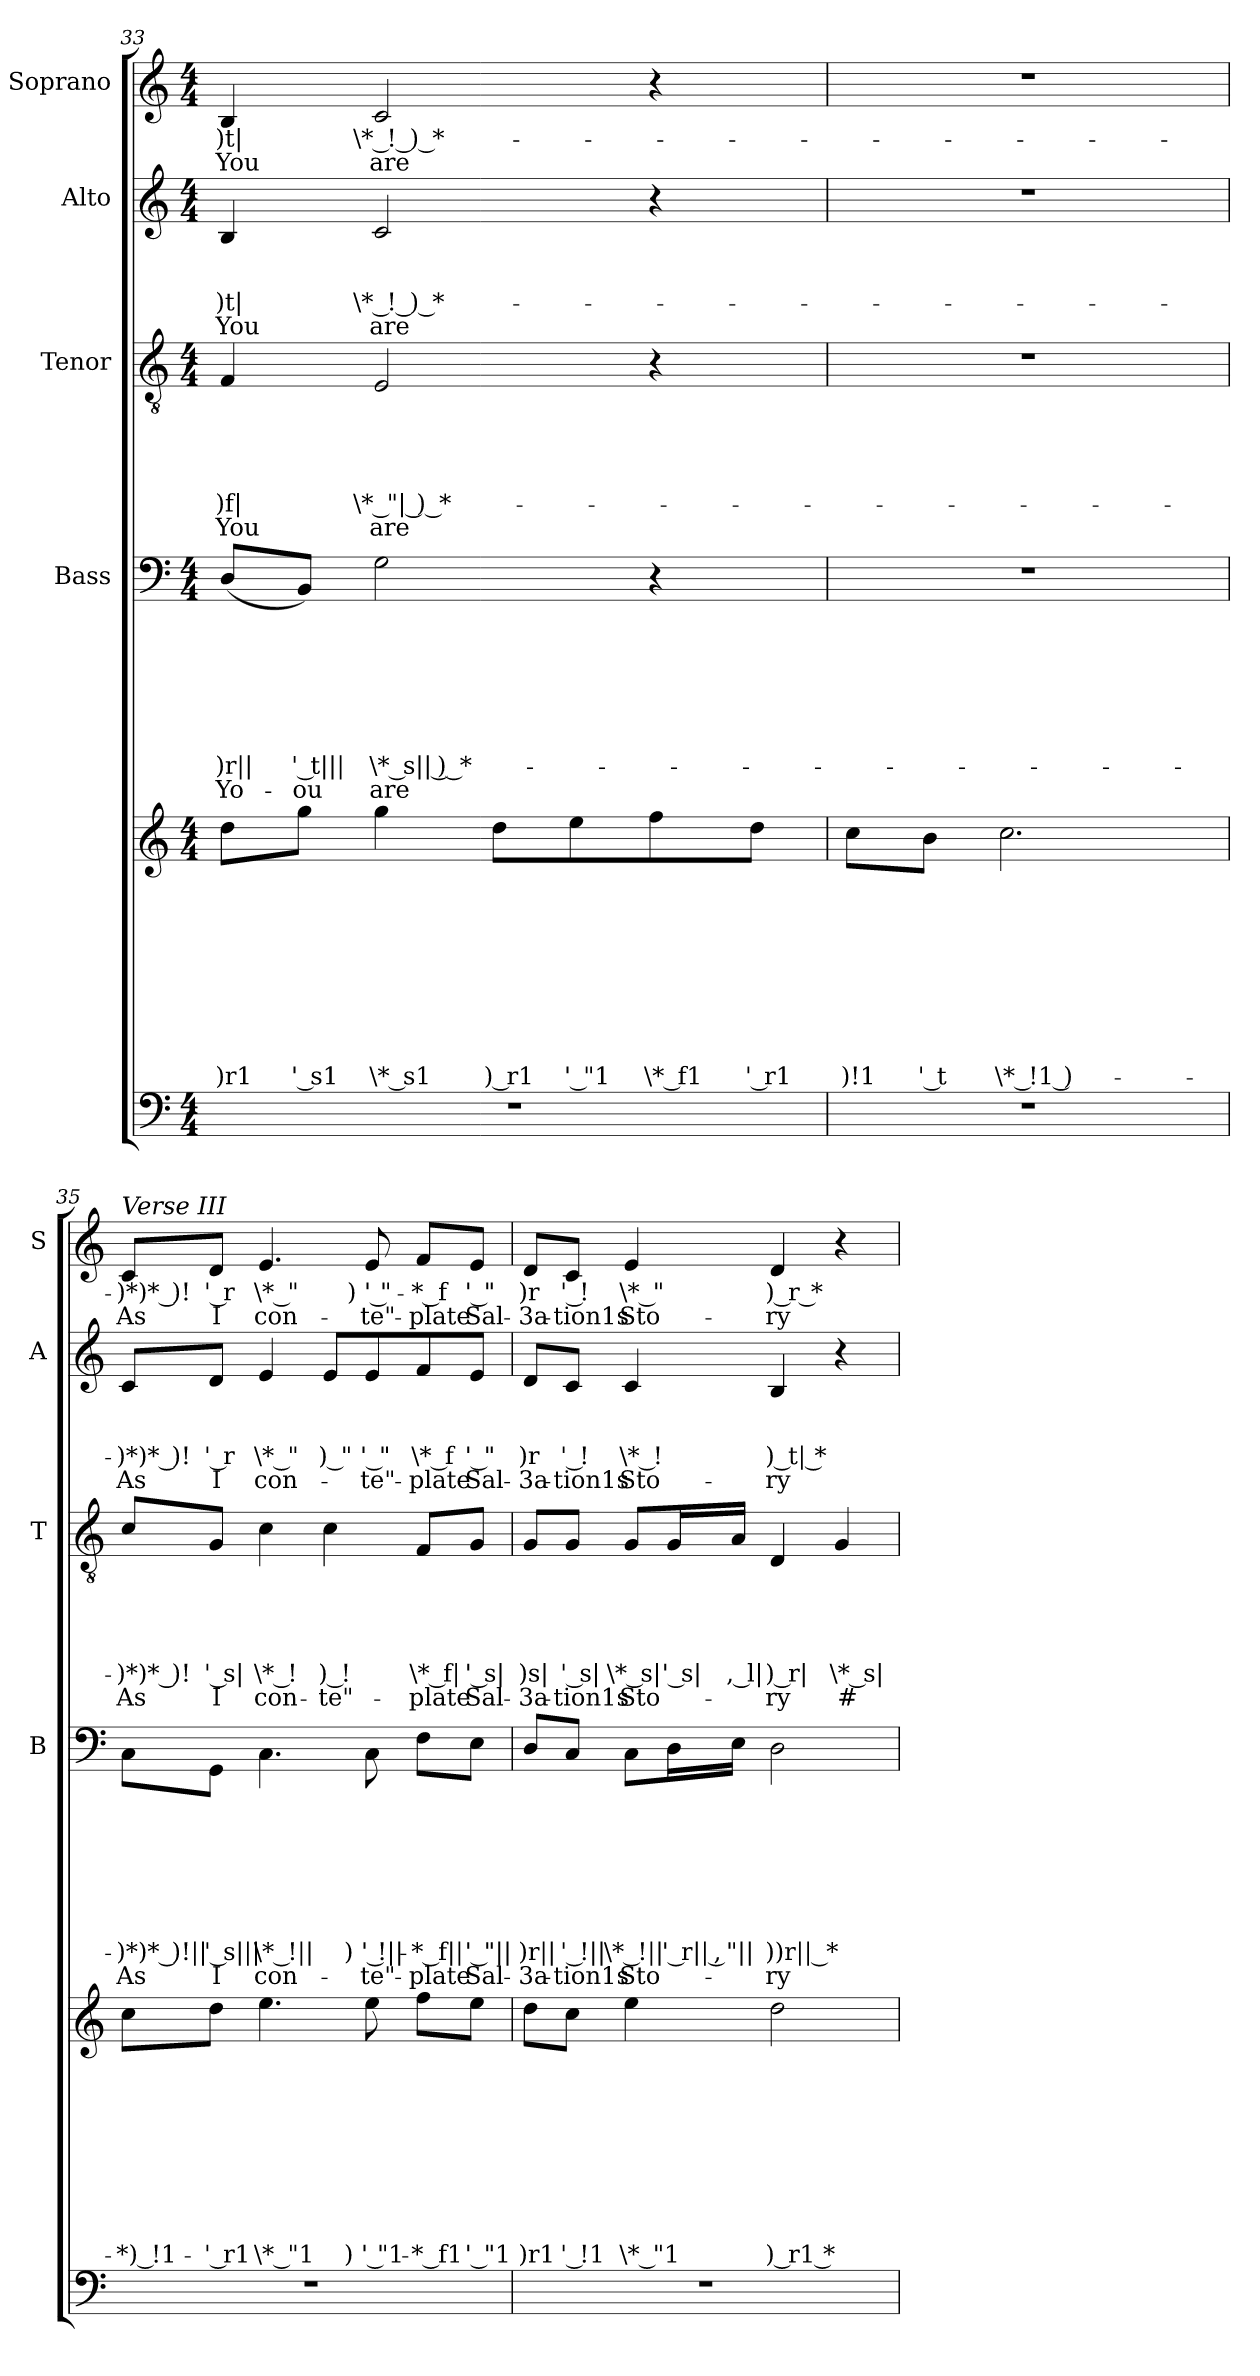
**kern	**kern	**text	**text	**text	**text	**text	**text	**text	**text	**text	**kern	**text	**text	**text	**text	**text	**text	**text	**text	**kern	**text	**text	**text	**text	**text	**text	**kern	**text	**text	**text	**text	**kern	**text	**text
*part5	*part5	*part5	*part5	*part5	*part5	*part5	*part5	*part5	*part5	*part5	*part4	*part4	*part4	*part4	*part4	*part4	*part4	*part4	*part4	*part3	*part3	*part3	*part3	*part3	*part3	*part3	*part2	*part2	*part2	*part2	*part2	*part1	*part1	*part1
*staff6	*staff5	*staff5	*staff5	*staff5	*staff5	*staff5	*staff5	*staff5	*staff5	*staff5	*staff4	*staff4	*staff4	*staff4	*staff4	*staff4	*staff4	*staff4	*staff4	*staff3	*staff3	*staff3	*staff3	*staff3	*staff3	*staff3	*staff2	*staff2	*staff2	*staff2	*staff2	*staff1	*staff1	*staff1
*	*	*	*	*	*	*	*	*	*	*	*I"Bass	*	*	*	*	*	*	*	*	*I"Tenor	*	*	*	*	*	*	*I"Alto	*	*	*	*	*I"Soprano	*	*
*	*	*	*	*	*	*	*	*	*	*	*I'B	*	*	*	*	*	*	*	*	*I'T	*	*	*	*	*	*	*I'A	*	*	*	*	*I'S	*	*
*clefF4	*clefG2	*	*	*	*	*	*	*	*	*	*clefF4	*	*	*	*	*	*	*	*	*clefGv2	*	*	*	*	*	*	*clefG2	*	*	*	*	*clefG2	*	*
*k[]	*k[]	*	*	*	*	*	*	*	*	*	*k[]	*	*	*	*	*	*	*	*	*k[]	*	*	*	*	*	*	*k[]	*	*	*	*	*k[]	*	*
*C:	*C:	*	*	*	*	*	*	*	*	*	*C:	*	*	*	*	*	*	*	*	*C:	*	*	*	*	*	*	*C:	*	*	*	*	*C:	*	*
*M4/4	*M4/4	*	*	*	*	*	*	*	*	*	*M4/4	*	*	*	*	*	*	*	*	*M4/4	*	*	*	*	*	*	*M4/4	*	*	*	*	*M4/4	*	*
=33	=33	=33	=33	=33	=33	=33	=33	=33	=33	=33	=33	=33	=33	=33	=33	=33	=33	=33	=33	=33	=33	=33	=33	=33	=33	=33	=33	=33	=33	=33	=33	=33	=33	=33
!	!	!	!	!	!	!	!	!	!	!LO:LY:b:rj	!	!	!	!	!	!	!	!LO:LY:b:rj	!LO:LY:b:rj	!	!	!	!	!	!LO:LY:b:rj	!LO:LY:b:rj	!	!	!	!LO:LY:b:rj	!LO:LY:b:rj	!	!LO:LY:b:rj	!LO:LY:b:rj
1r	8dd\L	.	.	.	.	.	.	.	.	)r1	(<8D/L	.	.	.	.	.	.	)r||	Yo-	4F/	.	.	.	.	)f|	You	4B/	.	.	)t|	You	4B/	)t|	You
!	!	!	!	!	!	!	!	!	!	!LO:LY:b:rj	!	!	!	!	!	!	!	!LO:LY:b:rj	!LO:LY:b:rj	!	!	!	!	!	!	!	!	!	!	!	!	!	!	!
.	8gg\J	.	.	.	.	.	.	.	.	' s1	8BB/J)	.	.	.	.	.	.	' t|||	-ou	.	.	.	.	.	.	.	.	.	.	.	.	.	.	.
!	!	!	!	!	!	!	!	!	!	!LO:LY:b:rj	!	!	!	!	!	!	!	!LO:LY:b:rj	!LO:LY:b:rj	!	!	!	!	!	!LO:LY:b:rj	!LO:LY:b:rj	!	!	!	!LO:LY:b:rj	!LO:LY:b:rj	!	!LO:LY:b:rj	!LO:LY:b:rj
.	4gg\	.	.	.	.	.	.	.	.	\* s1	2G\	.	.	.	.	.	.	\* s|| ) *-	are	2E/	.	.	.	.	\* "| ) *-	are	2c/	.	.	\* ! ) *-	are	2c/	\* ! ) *-	are
!	!	!	!	!	!	!	!	!	!	!LO:LY:b:rj	!	!	!	!	!	!	!	!	!	!	!	!	!	!	!	!	!	!	!	!	!	!	!	!
.	8dd\L	.	.	.	.	.	.	.	.	) r1	.	.	.	.	.	.	.	.	.	.	.	.	.	.	.	.	.	.	.	.	.	.	.	.
!	!	!	!	!	!	!	!	!	!	!LO:LY:b:rj	!	!	!	!	!	!	!	!	!	!	!	!	!	!	!	!	!	!	!	!	!	!	!	!
.	8ee\	.	.	.	.	.	.	.	.	' "1	.	.	.	.	.	.	.	.	.	.	.	.	.	.	.	.	.	.	.	.	.	.	.	.
!	!	!	!	!	!	!	!	!	!	!LO:LY:b:rj	!	!	!	!	!	!	!	!	!	!	!	!	!	!	!	!	!	!	!	!	!	!	!	!
.	8ff\	.	.	.	.	.	.	.	.	\* f1	4r	.	.	.	.	.	.	.	.	4r	.	.	.	.	.	.	4r	.	.	.	.	4r	.	.
!	!	!	!	!	!	!	!	!	!	!LO:LY:b:rj	!	!	!	!	!	!	!	!	!	!	!	!	!	!	!	!	!	!	!	!	!	!	!	!
.	8dd\J	.	.	.	.	.	.	.	.	' r1	.	.	.	.	.	.	.	.	.	.	.	.	.	.	.	.	.	.	.	.	.	.	.	.
=34	=34	=34	=34	=34	=34	=34	=34	=34	=34	=34	=34	=34	=34	=34	=34	=34	=34	=34	=34	=34	=34	=34	=34	=34	=34	=34	=34	=34	=34	=34	=34	=34	=34	=34
!	!	!	!	!	!	!	!	!	!	!LO:LY:b:rj	!	!	!	!	!	!	!	!	!	!	!	!	!	!	!	!	!	!	!	!	!	!	!	!
1r	8cc\L	.	.	.	.	.	.	.	.	)!1	1r	.	.	.	.	.	.	.	.	1r	.	.	.	.	.	.	1r	.	.	.	.	1r	.	.
!	!	!	!	!	!	!	!	!	!	!LO:LY:b:rj	!	!	!	!	!	!	!	!	!	!	!	!	!	!	!	!	!	!	!	!	!	!	!	!
.	8b\J	.	.	.	.	.	.	.	.	' t	.	.	.	.	.	.	.	.	.	.	.	.	.	.	.	.	.	.	.	.	.	.	.	.
!	!	!	!	!	!	!	!	!	!	!LO:LY:b:rj	!	!	!	!	!	!	!	!	!	!	!	!	!	!	!	!	!	!	!	!	!	!	!	!
.	2.cc\	.	.	.	.	.	.	.	.	\* !1 )-	.	.	.	.	.	.	.	.	.	.	.	.	.	.	.	.	.	.	.	.	.	.	.	.
=35	=35	=35	=35	=35	=35	=35	=35	=35	=35	=35	=35	=35	=35	=35	=35	=35	=35	=35	=35	=35	=35	=35	=35	=35	=35	=35	=35	=35	=35	=35	=35	=35	=35	=35
!	!	!	!	!	!	!	!	!	!	!	!	!	!	!	!	!	!	!	!	!	!	!	!	!	!	!	!	!	!	!	!	!LO:TX:a:i:t=Verse III	!	!
!	!	!	!	!	!	!	!	!	!	!LO:LY:b:rj	!	!	!	!	!	!	!	!LO:LY:b:rj	!LO:LY:b:rj	!	!	!	!	!	!LO:LY:b:rj	!LO:LY:b:rj	!	!	!	!LO:LY:b:rj	!LO:LY:b:rj	!	!LO:LY:b:rj	!LO:LY:b:rj
1r	8cc\L	.	.	.	.	.	.	.	.	-*) !1-	8C\L	.	.	.	.	.	.	-)*)* )!||	As	8c/L	.	.	.	.	-)*)* )!	As	8c/L	.	.	-)*)* )!	As	8c/L	-)*)* )!	As
!	!	!	!	!	!	!	!	!	!	!LO:LY:b:rj	!	!	!	!	!	!	!	!LO:LY:b:rj	!LO:LY:b:rj	!	!	!	!	!	!LO:LY:b:rj	!LO:LY:b:rj	!	!	!	!LO:LY:b:rj	!LO:LY:b:rj	!	!LO:LY:b:rj	!LO:LY:b:rj
.	8dd\J	.	.	.	.	.	.	.	.	-' r1	8GG\J	.	.	.	.	.	.	' s|||	I	8G/J	.	.	.	.	' s|	I	8d/J	.	.	' r	I	8d/J	' r	I
!	!	!	!	!	!	!	!	!	!	!LO:LY:b:rj	!	!	!	!	!	!	!	!LO:LY:b:rj	!LO:LY:b:rj	!	!	!	!	!	!LO:LY:b:rj	!LO:LY:b:rj	!	!	!	!LO:LY:b:rj	!LO:LY:b:rj	!	!LO:LY:b:rj	!LO:LY:b:rj
.	4.ee\	.	.	.	.	.	.	.	.	\* "1	4.C\	.	.	.	.	.	.	\* !||	con-	4c\	.	.	.	.	\* !	con-	4e/	.	.	\* "	con-	4.e/	\* "	con-
!	!	!	!	!	!	!	!	!	!	!	!	!	!	!	!	!	!	!	!	!	!	!	!	!	!LO:LY:b:rj	!LO:LY:b:rj	!	!	!	!LO:LY:b:rj	!	!	!	!
.	.	.	.	.	.	.	.	.	.	.	.	.	.	.	.	.	.	.	.	4c\	.	.	.	.	) !	-te"-	8e/L	.	.	) "	.	.	.	.
!	!	!	!	!	!	!	!	!	!	!LO:LY:b:rj	!	!	!	!	!	!	!	!LO:LY:b:rj	!LO:LY:b:rj	!	!	!	!	!	!	!	!	!	!	!LO:LY:b:rj	!LO:LY:b:rj	!	!LO:LY:b:rj	!LO:LY:b:rj
.	8ee\	.	.	.	.	.	.	.	.	) ' "1-	8C\	.	.	.	.	.	.	) ' !||-	-te"-	.	.	.	.	.	.	.	8e/	.	.	' "	-te"-	8e/	) ' "-	-te"-
!	!	!	!	!	!	!	!	!	!	!LO:LY:b:rj	!	!	!	!	!	!	!	!LO:LY:b:rj	!LO:LY:b:rj	!	!	!	!	!	!LO:LY:b:rj	!LO:LY:b:rj	!	!	!	!LO:LY:b:rj	!LO:LY:b:rj	!	!LO:LY:b:rj	!LO:LY:b:rj
.	8ff\L	.	.	.	.	.	.	.	.	-* f1	8F\L	.	.	.	.	.	.	-* f||	-plate	8F/L	.	.	.	.	\* f|	-plate	8f/	.	.	\* f	-plate	8f/L	-* f	-plate
!	!	!	!	!	!	!	!	!	!	!LO:LY:b:rj	!	!	!	!	!	!	!	!LO:LY:b:rj	!LO:LY:b:rj	!	!	!	!	!	!LO:LY:b:rj	!LO:LY:b:rj	!	!	!	!LO:LY:b:rj	!LO:LY:b:rj	!	!LO:LY:b:rj	!LO:LY:b:rj
.	8ee\J	.	.	.	.	.	.	.	.	' "1	8E\J	.	.	.	.	.	.	' "||	Sal-	8G/J	.	.	.	.	' s|	Sal-	8e/J	.	.	' "	Sal-	8e/J	' "	Sal-
=36	=36	=36	=36	=36	=36	=36	=36	=36	=36	=36	=36	=36	=36	=36	=36	=36	=36	=36	=36	=36	=36	=36	=36	=36	=36	=36	=36	=36	=36	=36	=36	=36	=36	=36
!	!	!	!	!	!	!	!	!	!	!LO:LY:b:rj	!	!	!	!	!	!	!	!LO:LY:b:rj	!LO:LY:b:rj	!	!	!	!	!	!LO:LY:b:rj	!LO:LY:b:rj	!	!	!	!LO:LY:b:rj	!LO:LY:b:rj	!	!LO:LY:b:rj	!LO:LY:b:rj
1r	8dd\L	.	.	.	.	.	.	.	.	)r1	8D/L	.	.	.	.	.	.	)r||	-3a-	8G/L	.	.	.	.	)s|	-3a-	8d/L	.	.	)r	-3a-	8d/L	)r	-3a-
!	!	!	!	!	!	!	!	!	!	!LO:LY:b:rj	!	!	!	!	!	!	!	!LO:LY:b:rj	!LO:LY:b:rj	!	!	!	!	!	!LO:LY:b:rj	!LO:LY:b:rj	!	!	!	!LO:LY:b:rj	!LO:LY:b:rj	!	!LO:LY:b:rj	!LO:LY:b:rj
.	8cc\J	.	.	.	.	.	.	.	.	' !1	8C/J	.	.	.	.	.	.	' !||	-tion1s	8G/J	.	.	.	.	' s|	-tion1s	8c/J	.	.	' !	-tion1s	8c/J	' !	-tion1s
!	!	!	!	!	!	!	!	!	!	!LO:LY:b:rj	!	!	!	!	!	!	!	!LO:LY:b:rj	!LO:LY:b:rj	!	!	!	!	!	!LO:LY:b:rj	!LO:LY:b:rj	!	!	!	!LO:LY:b:rj	!LO:LY:b:rj	!	!LO:LY:b:rj	!LO:LY:b:rj
.	4ee\	.	.	.	.	.	.	.	.	\* "1	8C\L	.	.	.	.	.	.	\* !||	Sto-	8G/L	.	.	.	.	\* s|	Sto-	4c/	.	.	\* !	Sto-	4e/	\* "	Sto-
!	!	!	!	!	!	!	!	!	!	!	!	!	!	!	!	!	!	!LO:LY:b:rj	!	!	!	!	!	!	!LO:LY:b:rj	!	!	!	!	!	!	!	!	!
.	.	.	.	.	.	.	.	.	.	.	16D\L	.	.	.	.	.	.	' r|| ,	.	16G/L	.	.	.	.	' s|	.	.	.	.	.	.	.	.	.
!	!	!	!	!	!	!	!	!	!	!	!	!	!	!	!	!	!	!LO:LY:b	!	!	!	!	!	!	!LO:LY:b:rj	!	!	!	!	!	!	!	!	!
.	.	.	.	.	.	.	.	.	.	.	16E\JJ	.	.	.	.	.	.	"||	.	16A/JJ	.	.	.	.	, l|	.	.	.	.	.	.	.	.	.
!	!	!	!	!	!	!	!	!	!	!LO:LY:b:rj	!	!	!	!	!	!	!	!LO:LY:b:rj	!LO:LY:b:rj	!	!	!	!	!	!LO:LY:b:rj	!LO:LY:b:rj	!	!	!	!LO:LY:b:rj	!LO:LY:b:rj	!	!LO:LY:b:rj	!LO:LY:b:rj
.	2dd\	.	.	.	.	.	.	.	.	) r1 *-	2D\	.	.	.	.	.	.	))­r|| *-	-ry	4D/	.	.	.	.	) ­r|	-ry	4B/	.	.	) t| *	-ry	4d/	) r *	-ry
!	!	!	!	!	!	!	!	!	!	!	!	!	!	!	!	!	!	!	!	!	!	!	!	!	!LO:LY:b:rj	!LO:LY:b:rj	!	!	!	!	!	!	!	!
.	.	.	.	.	.	.	.	.	.	.	.	.	.	.	.	.	.	.	.	4G/	.	.	.	.	\* s|	#	4r	.	.	.	.	4r	.	.
=	=	=	=	=	=	=	=	=	=	=	=	=	=	=	=	=	=	=	=	=	=	=	=	=	=	=	=	=	=	=	=	=	=	=
*-	*-	*-	*-	*-	*-	*-	*-	*-	*-	*-	*-	*-	*-	*-	*-	*-	*-	*-	*-	*-	*-	*-	*-	*-	*-	*-	*-	*-	*-	*-	*-	*-	*-	*-
